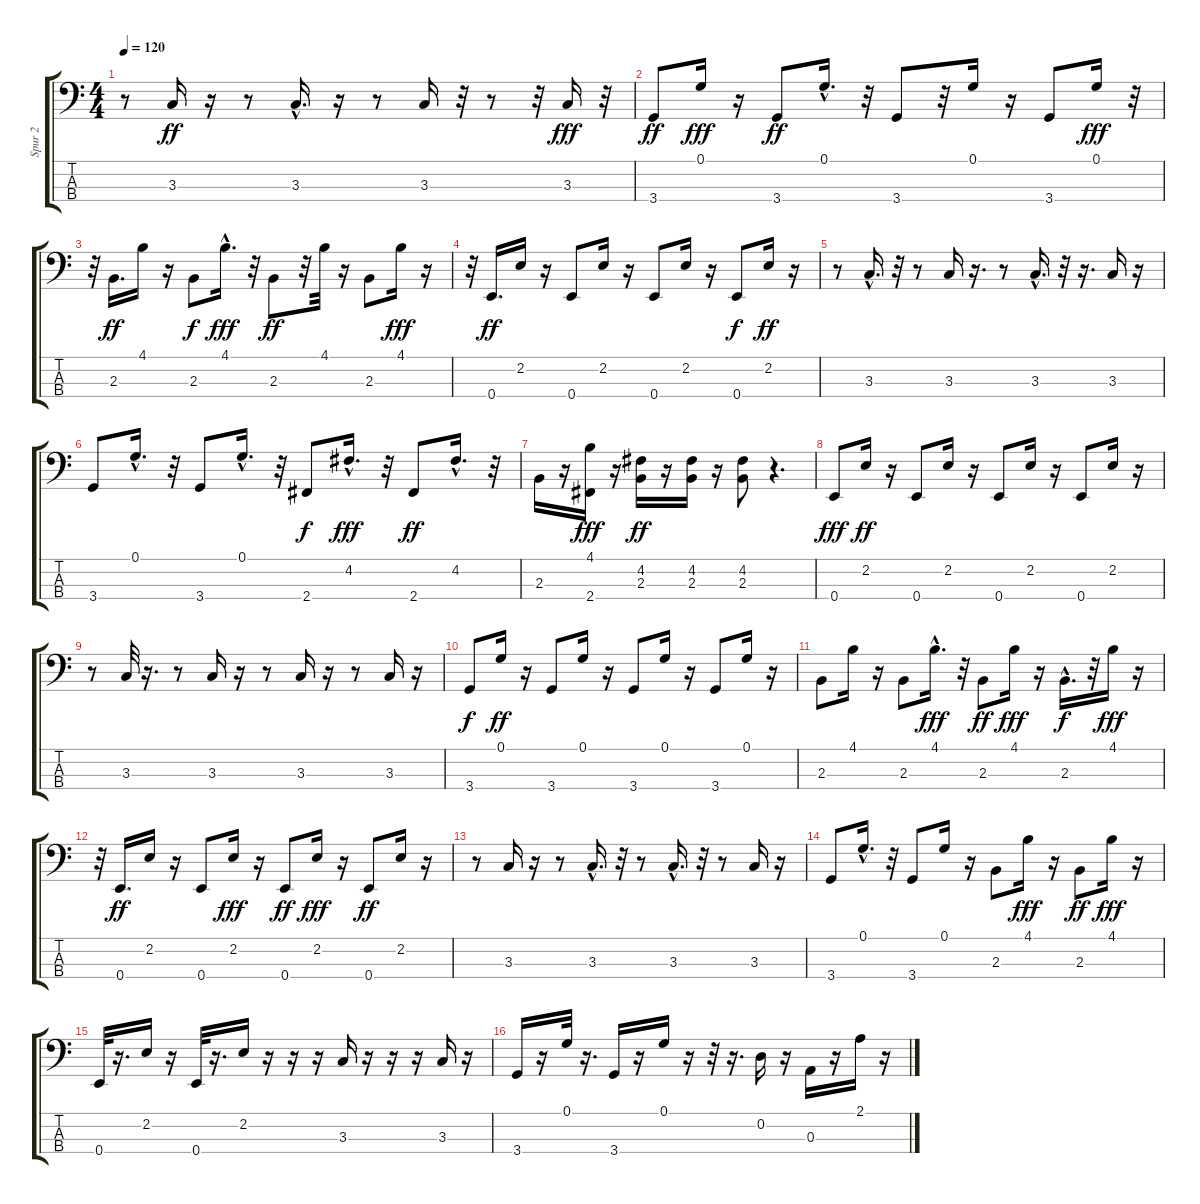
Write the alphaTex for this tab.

\track ("Spur 2" "Spur 2") {instrument synthbass2}
\staff {score tabs}
\tuning (G2 D2 A1 E1) {hide}
\ts (4 4)
\tempo 120
\clef f4
\ks c
r.8{dy fff} 3.3.16{dy ff} r.16 r.8 3.3{hac}.16{d} r.16 r.8 3.3.16 r.32 r.8 r.32 3.3.16{dy fff} r.32 |
3.4.8{dy ff} 0.1.16{dy fff} r.16 3.4.8{dy ff} 0.1{hac}.16{d} r.32 3.4.8 r.32 0.1.16 r.16 3.4.8 0.1.16{dy fff} r.32 |
r.32 2.3.16{d dy ff} 4.1.16 r.16 2.3.8{dy f} 4.1{hac}.16{d dy fff} r.32 2.3.8{dy ff} r.32 4.1.32 r.16 2.3.8 4.1.16{dy fff} r.16 |
r.32 0.4.16{d dy ff} 2.2.16 r.16 0.4.8 2.2.16 r.16 0.4.8 2.2.16 r.16 0.4.8{dy f} 2.2.16{dy ff} r.16 |
r.8 3.3{hac}.16{d} r.32 r.8 3.3.16 r.16{d} r.8 3.3{hac}.16{d} r.32 r.16{d} 3.3.16 r.16 |
3.4.8 0.1{hac}.16{d} r.32 3.4.8 0.1{hac}.16{d} r.32 2.4.8{dy f} 4.2{hac}.16{d dy fff} r.32 2.4.8{dy ff} 4.2{hac}.16{d} r.32 |
2.3.16 r.16 (4.1 2.4).16{dy fff} r.16 (4.2 2.3).16{dy ff} r.16 (4.2 2.3).16 r.16 (4.2 2.3).8 r.4{d} |
0.4.8{dy fff} 2.2.16{dy ff} r.16 0.4.8 2.2.16 r.16 0.4.8 2.2.16 r.16 0.4.8 2.2.16 r.16 |
r.8 3.3.32 r.16{d} r.8 3.3.16 r.16 r.8 3.3.16 r.16 r.8 3.3.16 r.16 |
3.4.8{dy f} 0.1.16{dy ff} r.16 3.4.8 0.1.16 r.16 3.4.8 0.1.16 r.16 3.4.8 0.1.16 r.16 |
2.3.8 4.1.16 r.16 2.3.8 4.1{hac}.16{d dy fff} r.32 2.3.8{dy ff} 4.1.16{dy fff} r.16 2.3{hac}.16{d dy f} r.32 4.1.16{dy fff} r.16 |
r.32 0.4.16{d dy ff} 2.2.16 r.16 0.4.8 2.2.16{dy fff} r.16 0.4.8{dy ff} 2.2.16{dy fff} r.16 0.4.8{dy ff} 2.2.16 r.16 |
r.8 3.3.16 r.16 r.8 3.3{hac}.16{d} r.32 r.8 3.3{hac}.16{d} r.32 r.8 3.3.16 r.16 |
3.4.8 0.1{hac}.16{d} r.32 3.4.8 0.1.16 r.16 2.3.8 4.1.16{dy fff} r.16 2.3.8{dy ff} 4.1.16{dy fff} r.16 |
0.4.32 r.16{d} 2.2.16 r.16 0.4.32 r.16{d} 2.2.16 r.16 r.16 r.16 3.3.16 r.16 r.16 r.16 3.3.16 r.16 |
3.4.16 r.16 0.1.32 r.16{d} 3.4.16 r.16 0.1.16 r.16 r.32 r.16{d} 0.2.16 r.16 0.3.16 r.16 2.1.16 r.16
